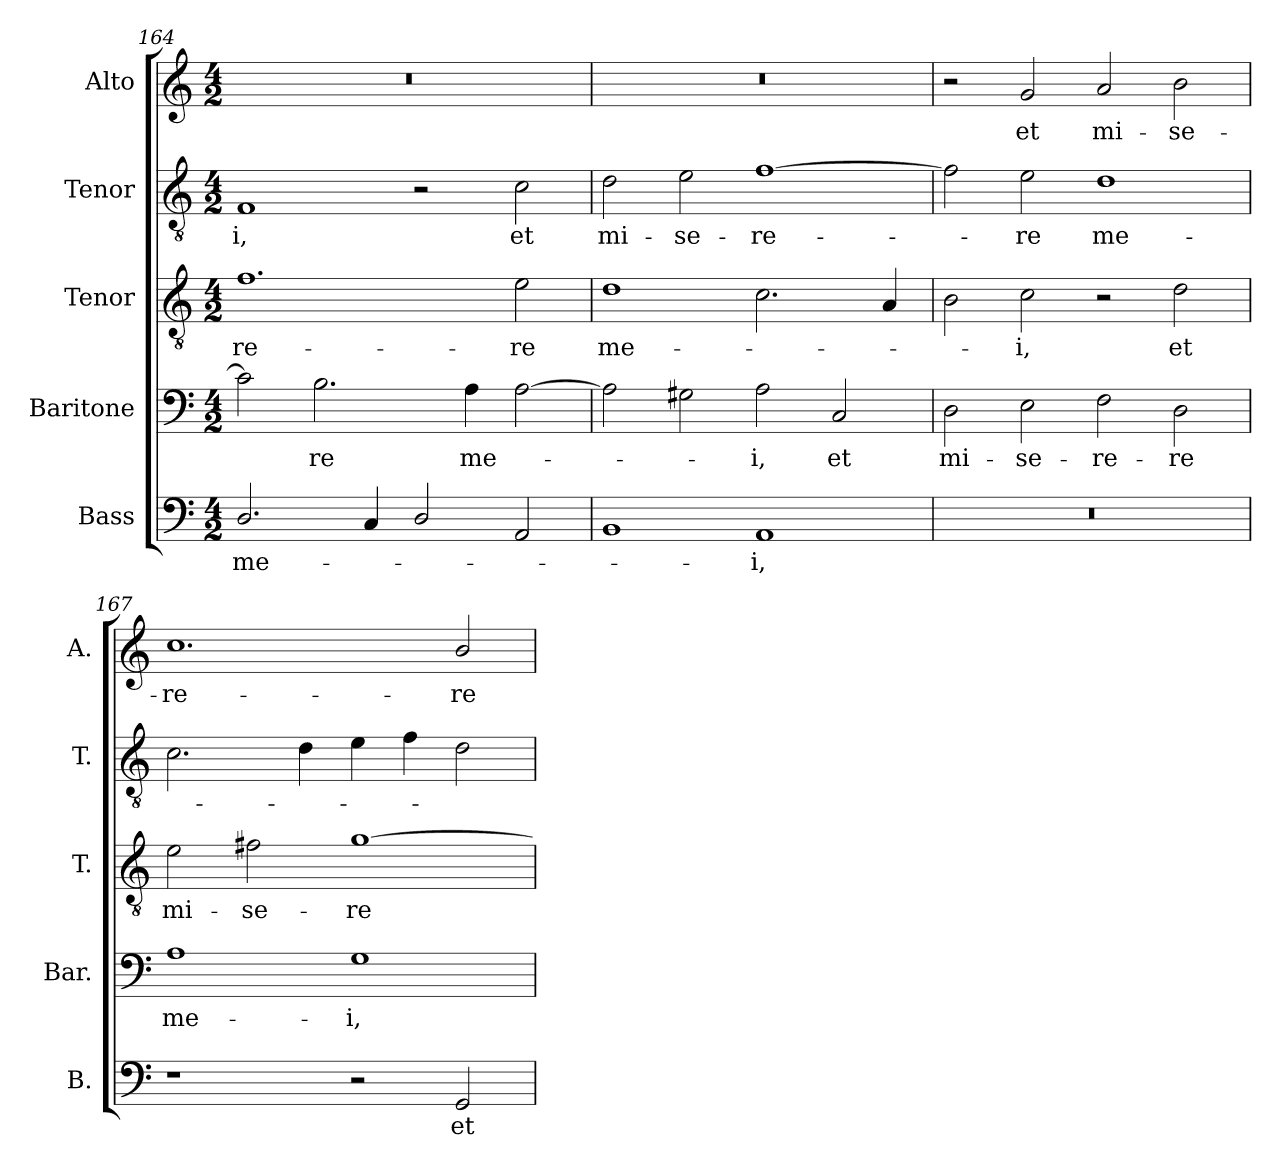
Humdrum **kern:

**kern	**text	**kern	**text	**kern	**text	**kern	**text	**kern	**text
*part5	*part5	*part4	*part4	*part3	*part3	*part2	*part2	*part1	*part1
*staff5	*staff5	*staff4	*staff4	*staff3	*staff3	*staff2	*staff2	*staff1	*staff1
*I"Bass	*	*I"Baritone	*	*I"Tenor	*	*I"Tenor	*	*I"Alto	*
*I'B.	*	*I'Bar.	*	*I'T.	*	*I'T.	*	*I'A.	*
*clefF4	*	*clefF4	*	*clefGv2	*	*clefGv2	*	*clefG2	*
*	*	*	*	*ITrd7c12	*	*ITrd7c12	*	*	*
*k[]	*	*k[]	*	*k[]	*	*k[]	*	*k[]	*
*C:	*	*C:	*	*C:	*	*C:	*	*C:	*
*M4/2	*	*M4/2	*	*M4/2	*	*M4/2	*	*M4/2	*
=164	=164	=164	=164	=164	=164	=164	=164	=164	=164
!	!LO:LY:b:color=#000000	!	!	!	!	!	!	!	!
!	!	!	!	!	!LO:LY:b:color=#000000	!	!	!	!
!	!	!	!	!	!	!	!LO:LY:b:color=#000000	!LO:N:vis=1	!
2.Di/	me-	2ci\]	.	1.Fi	-re-	1FFi	-i,	0r	.
!	!	!	!LO:LY:b:color=#000000	!	!	!	!	!	!
.	.	2.Bi\	-re	.	.	.	.	.	.
4Ci/	.	.	.	.	.	.	.	.	.
2Di/	.	.	.	.	.	2r	.	.	.
!	!	!	!LO:LY:b:color=#000000	!	!	!	!	!	!
.	.	4Ai\	me-	.	.	.	.	.	.
!	!	!	!	!	!LO:LY:b:color=#000000	!	!	!	!
!	!	!	!	!	!	!	!LO:LY:b:color=#000000	!	!
2AAi/	.	[2Ai\	.	2Ei\	-re	2Ci\	et	.	.
=165	=165	=165	=165	=165	=165	=165	=165	=165	=165
!	!	!	!	!	!LO:LY:b:color=#000000	!	!	!	!
!	!	!	!	!	!	!	!LO:LY:b:color=#000000	!LO:N:vis=1	!
1BBi	.	2Ai\]	.	1Di	me-	2Di\	mi-	0r	.
!	!	!	!	!	!	!	!LO:LY:b:color=#000000	!	!
.	.	2G#Xi\	.	.	.	2Ei\	-se-	.	.
!	!LO:LY:b:color=#000000	!	!	!	!	!	!	!	!
!	!	!	!LO:LY:b:color=#000000	!	!	!	!	!	!
!	!	!	!	!	!	!	!LO:LY:b:color=#000000	!	!
1AAi	-i,	2Ai\	-i,	2.Ci\	.	[1Fi	-re-	.	.
!	!	!	!LO:LY:b:color=#000000	!	!	!	!	!	!
.	.	2Ci/	et	.	.	.	.	.	.
.	.	.	.	4AAi/	.	.	.	.	.
=166	=166	=166	=166	=166	=166	=166	=166	=166	=166
!LO:N:vis=1	!	!	!	!	!	!	!	!	!
!	!	!	!LO:LY:b:color=#000000	!	!	!	!	!	!
0r	.	2Di\	mi-	2BBi\	.	2Fi\]	.	2r	.
!	!	!	!LO:LY:b:color=#000000	!	!	!	!	!	!
!	!	!	!	!	!LO:LY:b:color=#000000	!	!	!	!
!	!	!	!	!	!	!	!LO:LY:b:color=#000000	!	!
!	!	!	!	!	!	!	!	!	!LO:LY:b:color=#000000
.	.	2Ei\	-se-	2Ci\	-i,	2Ei\	-re	2gi/	et
!	!	!	!LO:LY:b:color=#000000	!	!	!	!	!	!
!	!	!	!	!	!	!	!LO:LY:b:color=#000000	!	!
!	!	!	!	!	!	!	!	!	!LO:LY:b:color=#000000
.	.	2Fi\	-re-	2r	.	1Di	me-	2ai/	mi-
!	!	!	!LO:LY:b:color=#000000	!	!	!	!	!	!
!	!	!	!	!	!LO:LY:b:color=#000000	!	!	!	!
!	!	!	!	!	!	!	!	!	!LO:LY:b:color=#000000
.	.	2Di\	-re	2Di\	et	.	.	2bi\	-se-
=167	=167	=167	=167	=167	=167	=167	=167	=167	=167
!	!	!	!LO:LY:b:color=#000000	!	!	!	!	!	!
!	!	!	!	!	!LO:LY:b:color=#000000	!	!	!	!
!	!	!	!	!	!	!	!	!	!LO:LY:b:color=#000000
1r	.	1Ai	me-	2Ei\	mi-	2.Ci\	.	1.cci	-re-
!	!	!	!	!	!LO:LY:b:color=#000000	!	!	!	!
.	.	.	.	2F#Xi\	-se-	.	.	.	.
.	.	.	.	.	.	4Di\	.	.	.
!	!	!	!LO:LY:b:color=#000000	!	!	!	!	!	!
!	!	!	!	!	!LO:LY:b:color=#000000	!	!	!	!
2r	.	1Gi	-i,	[1Gi	-re-	4Ei\	.	.	.
.	.	.	.	.	.	4Fi\	.	.	.
!	!LO:LY:b:color=#000000	!	!	!	!	!	!	!	!
!	!	!	!	!	!	!	!	!	!LO:LY:b:color=#000000
2GGi/	et	.	.	.	.	2Di\	.	2bi/	-re
=	=	=	=	=	=	=	=	=	=
*-	*-	*-	*-	*-	*-	*-	*-	*-	*-
